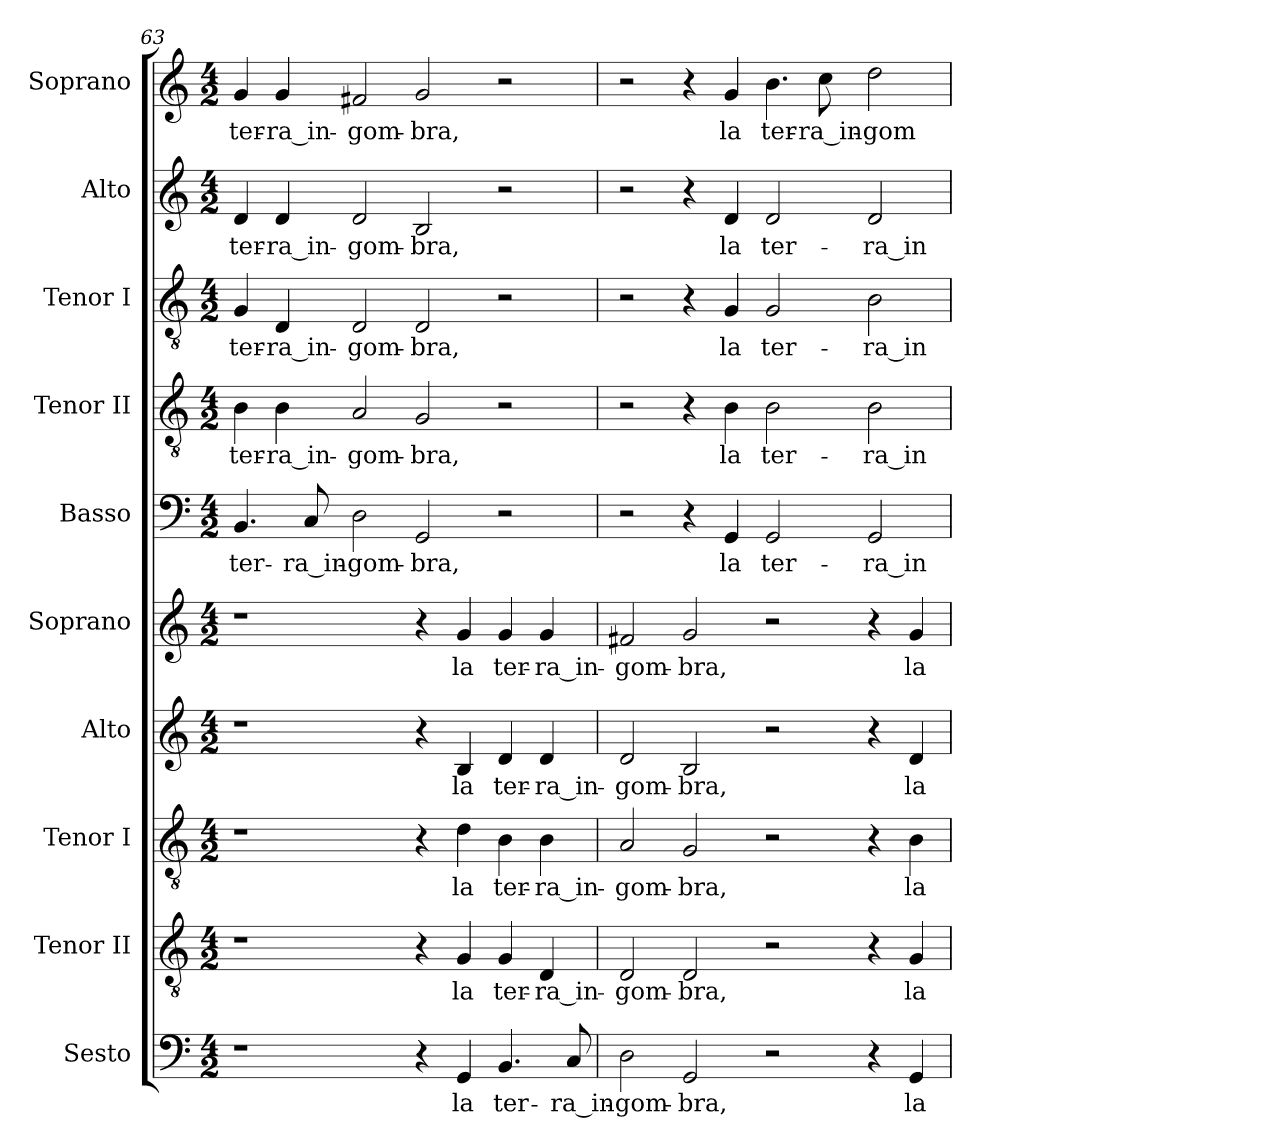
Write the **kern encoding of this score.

**kern	**text	**kern	**text	**kern	**text	**kern	**text	**kern	**text	**kern	**text	**kern	**text	**kern	**text	**kern	**text	**kern	**text
*part10	*part10	*part9	*part9	*part8	*part8	*part7	*part7	*part6	*part6	*part5	*part5	*part4	*part4	*part3	*part3	*part2	*part2	*part1	*part1
*staff10	*staff10	*staff9	*staff9	*staff8	*staff8	*staff7	*staff7	*staff6	*staff6	*staff5	*staff5	*staff4	*staff4	*staff3	*staff3	*staff2	*staff2	*staff1	*staff1
*I"Sesto	*	*I"Tenor II	*	*I"Tenor I	*	*I"Alto	*	*I"Soprano	*	*I"Basso	*	*I"Tenor II	*	*I"Tenor I	*	*I"Alto	*	*I"Soprano	*
*	*	*I'T.	*	*I'T.	*	*I'A.	*	*I'Sop.	*	*	*	*I'T.	*	*I'T.	*	*I'A.	*	*I'Sop.	*
!!LO:LB:g=z
*clefF4	*	*clefGv2	*	*clefGv2	*	*clefG2	*	*clefG2	*	*clefF4	*	*clefGv2	*	*clefGv2	*	*clefG2	*	*clefG2	*
*	*	*ITrd7c12	*	*ITrd7c12	*	*	*	*	*	*	*	*ITrd7c12	*	*ITrd7c12	*	*	*	*	*
*k[]	*	*k[]	*	*k[]	*	*k[]	*	*k[]	*	*k[]	*	*k[]	*	*k[]	*	*k[]	*	*k[]	*
*C:	*	*C:	*	*C:	*	*C:	*	*C:	*	*C:	*	*C:	*	*C:	*	*C:	*	*C:	*
*M4/2	*	*M4/2	*	*M4/2	*	*M4/2	*	*M4/2	*	*M4/2	*	*M4/2	*	*M4/2	*	*M4/2	*	*M4/2	*
=63	=63	=63	=63	=63	=63	=63	=63	=63	=63	=63	=63	=63	=63	=63	=63	=63	=63	=63	=63
!	!	!	!	!	!	!	!	!	!	!	!LO:LY:b:color=#000000	!	!	!	!	!	!	!	!
!	!	!	!	!	!	!	!	!	!	!	!	!	!LO:LY:b:color=#000000	!	!	!	!	!	!
!	!	!	!	!	!	!	!	!	!	!	!	!	!	!	!LO:LY:b:color=#000000	!	!	!	!
!	!	!	!	!	!	!	!	!	!	!	!	!	!	!	!	!	!LO:LY:b:color=#000000	!	!
!	!	!	!	!	!	!	!	!	!	!	!	!	!	!	!	!	!	!	!LO:LY:b:color=#000000
1r	.	1r	.	1r	.	1r	.	1r	.	4.BBi/	ter-	4BBi\	ter-	4GGi/	-ter-	4di/	ter-	4gi/	ter-
!	!	!	!	!	!	!	!	!	!	!	!	!	!LO:LY:b:color=#000000	!	!	!	!	!	!
!	!	!	!	!	!	!	!	!	!	!	!	!	!	!	!LO:LY:b:color=#000000	!	!	!	!
!	!	!	!	!	!	!	!	!	!	!	!	!	!	!	!	!	!LO:LY:b:color=#000000	!	!
!	!	!	!	!	!	!	!	!	!	!	!	!	!	!	!	!	!	!	!LO:LY:b:color=#000000
.	.	.	.	.	.	.	.	.	.	.	.	4BBi\	-ra_in-	4DDi/	-ra_in-	4di/	-ra_in-	4gi/	-ra_in-
!	!	!	!	!	!	!	!	!	!	!	!LO:LY:b:color=#000000	!	!	!	!	!	!	!	!
.	.	.	.	.	.	.	.	.	.	8Ci/	-ra_in-	.	.	.	.	.	.	.	.
!	!	!	!	!	!	!	!	!	!	!	!LO:LY:b:color=#000000	!	!	!	!	!	!	!	!
!	!	!	!	!	!	!	!	!	!	!	!	!	!LO:LY:b:color=#000000	!	!	!	!	!	!
!	!	!	!	!	!	!	!	!	!	!	!	!	!	!	!LO:LY:b:color=#000000	!	!	!	!
!	!	!	!	!	!	!	!	!	!	!	!	!	!	!	!	!	!LO:LY:b:color=#000000	!	!
!	!	!	!	!	!	!	!	!	!	!	!	!	!	!	!	!	!	!	!LO:LY:b:color=#000000
.	.	.	.	.	.	.	.	.	.	2Di\	-gom-	2AAi/	-gom-	2DDi/	-gom-	2di/	-gom-	2f#Xi/	-gom-
!	!	!	!	!	!	!	!	!	!	!	!LO:LY:b:color=#000000	!	!	!	!	!	!	!	!
!	!	!	!	!	!	!	!	!	!	!	!	!	!LO:LY:b:color=#000000	!	!	!	!	!	!
!	!	!	!	!	!	!	!	!	!	!	!	!	!	!	!LO:LY:b:color=#000000	!	!	!	!
!	!	!	!	!	!	!	!	!	!	!	!	!	!	!	!	!	!LO:LY:b:color=#000000	!	!
!	!	!	!	!	!	!	!	!	!	!	!	!	!	!	!	!	!	!	!LO:LY:b:color=#000000
4r	.	4r	.	4r	.	4r	.	4r	.	2GGi/	-bra,	2GGi/	-bra,	2DDi/	-bra,	2Bi/	-bra,	2gi/	-bra,
!	!LO:LY:b:color=#000000	!	!	!	!	!	!	!	!	!	!	!	!	!	!	!	!	!	!
!	!	!	!LO:LY:b:color=#000000	!	!	!	!	!	!	!	!	!	!	!	!	!	!	!	!
!	!	!	!	!	!LO:LY:b:color=#000000	!	!	!	!	!	!	!	!	!	!	!	!	!	!
!	!	!	!	!	!	!	!LO:LY:b:color=#000000	!	!	!	!	!	!	!	!	!	!	!	!
!	!	!	!	!	!	!	!	!	!LO:LY:b:color=#000000	!	!	!	!	!	!	!	!	!	!
4GGi/	la	4GGi/	la	4Di\	la	4Bi/	la	4gi/	la	.	.	.	.	.	.	.	.	.	.
!	!LO:LY:b:color=#000000	!	!	!	!	!	!	!	!	!	!	!	!	!	!	!	!	!	!
!	!	!	!LO:LY:b:color=#000000	!	!	!	!	!	!	!	!	!	!	!	!	!	!	!	!
!	!	!	!	!	!LO:LY:b:color=#000000	!	!	!	!	!	!	!	!	!	!	!	!	!	!
!	!	!	!	!	!	!	!LO:LY:b:color=#000000	!	!	!	!	!	!	!	!	!	!	!	!
!	!	!	!	!	!	!	!	!	!LO:LY:b:color=#000000	!	!	!	!	!	!	!	!	!	!
4.BBi/	ter-	4GGi/	ter-	4BBi\	ter-	4di/	ter-	4gi/	ter-	2r	.	2r	.	2r	.	2r	.	2r	.
!	!	!	!LO:LY:b:color=#000000	!	!	!	!	!	!	!	!	!	!	!	!	!	!	!	!
!	!	!	!	!	!LO:LY:b:color=#000000	!	!	!	!	!	!	!	!	!	!	!	!	!	!
!	!	!	!	!	!	!	!LO:LY:b:color=#000000	!	!	!	!	!	!	!	!	!	!	!	!
!	!	!	!	!	!	!	!	!	!LO:LY:b:color=#000000	!	!	!	!	!	!	!	!	!	!
.	.	4DDi/	-ra_in-	4BBi\	-ra_in-	4di/	-ra_in-	4gi/	-ra_in-	.	.	.	.	.	.	.	.	.	.
!	!LO:LY:b:color=#000000	!	!	!	!	!	!	!	!	!	!	!	!	!	!	!	!	!	!
8Ci/	-ra_in-	.	.	.	.	.	.	.	.	.	.	.	.	.	.	.	.	.	.
=64	=64	=64	=64	=64	=64	=64	=64	=64	=64	=64	=64	=64	=64	=64	=64	=64	=64	=64	=64
!	!LO:LY:b:color=#000000	!	!	!	!	!	!	!	!	!	!	!	!	!	!	!	!	!	!
!	!	!	!LO:LY:b:color=#000000	!	!	!	!	!	!	!	!	!	!	!	!	!	!	!	!
!	!	!	!	!	!LO:LY:b:color=#000000	!	!	!	!	!	!	!	!	!	!	!	!	!	!
!	!	!	!	!	!	!	!LO:LY:b:color=#000000	!	!	!	!	!	!	!	!	!	!	!	!
!	!	!	!	!	!	!	!	!	!LO:LY:b:color=#000000	!	!	!	!	!	!	!	!	!	!
2Di\	-gom-	2DDi/	-gom-	2AAi/	-gom-	2di/	-gom-	2f#Xi/	-gom-	2r	.	2r	.	2r	.	2r	.	2r	.
!	!LO:LY:b:color=#000000	!	!	!	!	!	!	!	!	!	!	!	!	!	!	!	!	!	!
!	!	!	!LO:LY:b:color=#000000	!	!	!	!	!	!	!	!	!	!	!	!	!	!	!	!
!	!	!	!	!	!LO:LY:b:color=#000000	!	!	!	!	!	!	!	!	!	!	!	!	!	!
!	!	!	!	!	!	!	!LO:LY:b:color=#000000	!	!	!	!	!	!	!	!	!	!	!	!
!	!	!	!	!	!	!	!	!	!LO:LY:b:color=#000000	!	!	!	!	!	!	!	!	!	!
2GGi/	-bra,	2DDi/	-bra,	2GGi/	-bra,	2Bi/	-bra,	2gi/	-bra,	4r	.	4r	.	4r	.	4r	.	4r	.
!	!	!	!	!	!	!	!	!	!	!	!LO:LY:b:color=#000000	!	!	!	!	!	!	!	!
!	!	!	!	!	!	!	!	!	!	!	!	!	!LO:LY:b:color=#000000	!	!	!	!	!	!
!	!	!	!	!	!	!	!	!	!	!	!	!	!	!	!LO:LY:b:color=#000000	!	!	!	!
!	!	!	!	!	!	!	!	!	!	!	!	!	!	!	!	!	!LO:LY:b:color=#000000	!	!
!	!	!	!	!	!	!	!	!	!	!	!	!	!	!	!	!	!	!	!LO:LY:b:color=#000000
.	.	.	.	.	.	.	.	.	.	4GGi/	la	4BBi\	la	4GGi/	la	4di/	la	4gi/	la
!	!	!	!	!	!	!	!	!	!	!	!LO:LY:b:color=#000000	!	!	!	!	!	!	!	!
!	!	!	!	!	!	!	!	!	!	!	!	!	!LO:LY:b:color=#000000	!	!	!	!	!	!
!	!	!	!	!	!	!	!	!	!	!	!	!	!	!	!LO:LY:b:color=#000000	!	!	!	!
!	!	!	!	!	!	!	!	!	!	!	!	!	!	!	!	!	!LO:LY:b:color=#000000	!	!
!	!	!	!	!	!	!	!	!	!	!	!	!	!	!	!	!	!	!	!LO:LY:b:color=#000000
2r	.	2r	.	2r	.	2r	.	2r	.	2GGi/	ter-	2BBi\	ter-	2GGi/	ter-	2di/	ter-	4.bi\	ter-
!	!	!	!	!	!	!	!	!	!	!	!	!	!	!	!	!	!	!	!LO:LY:b:color=#000000
.	.	.	.	.	.	.	.	.	.	.	.	.	.	.	.	.	.	8cci\	-ra_in-
!	!	!	!	!	!	!	!	!	!	!	!LO:LY:b:color=#000000	!	!	!	!	!	!	!	!
!	!	!	!	!	!	!	!	!	!	!	!	!	!LO:LY:b:color=#000000	!	!	!	!	!	!
!	!	!	!	!	!	!	!	!	!	!	!	!	!	!	!LO:LY:b:color=#000000	!	!	!	!
!	!	!	!	!	!	!	!	!	!	!	!	!	!	!	!	!	!LO:LY:b:color=#000000	!	!
!	!	!	!	!	!	!	!	!	!	!	!	!	!	!	!	!	!	!	!LO:LY:b:color=#000000
4r	.	4r	.	4r	.	4r	.	4r	.	2GGi/	-ra_in-	2BBi\	-ra_in-	2BBi\	-ra_in-	2di/	-ra_in-	2ddi\	-gom-
!	!LO:LY:b:color=#000000	!	!	!	!	!	!	!	!	!	!	!	!	!	!	!	!	!	!
!	!	!	!LO:LY:b:color=#000000	!	!	!	!	!	!	!	!	!	!	!	!	!	!	!	!
!	!	!	!	!	!LO:LY:b:color=#000000	!	!	!	!	!	!	!	!	!	!	!	!	!	!
!	!	!	!	!	!	!	!LO:LY:b:color=#000000	!	!	!	!	!	!	!	!	!	!	!	!
!	!	!	!	!	!	!	!	!	!LO:LY:b:color=#000000	!	!	!	!	!	!	!	!	!	!
4GGi/	la	4GGi/	la	4BBi\	la	4di/	la	4gi/	la	.	.	.	.	.	.	.	.	.	.
=	=	=	=	=	=	=	=	=	=	=	=	=	=	=	=	=	=	=	=
*-	*-	*-	*-	*-	*-	*-	*-	*-	*-	*-	*-	*-	*-	*-	*-	*-	*-	*-	*-
